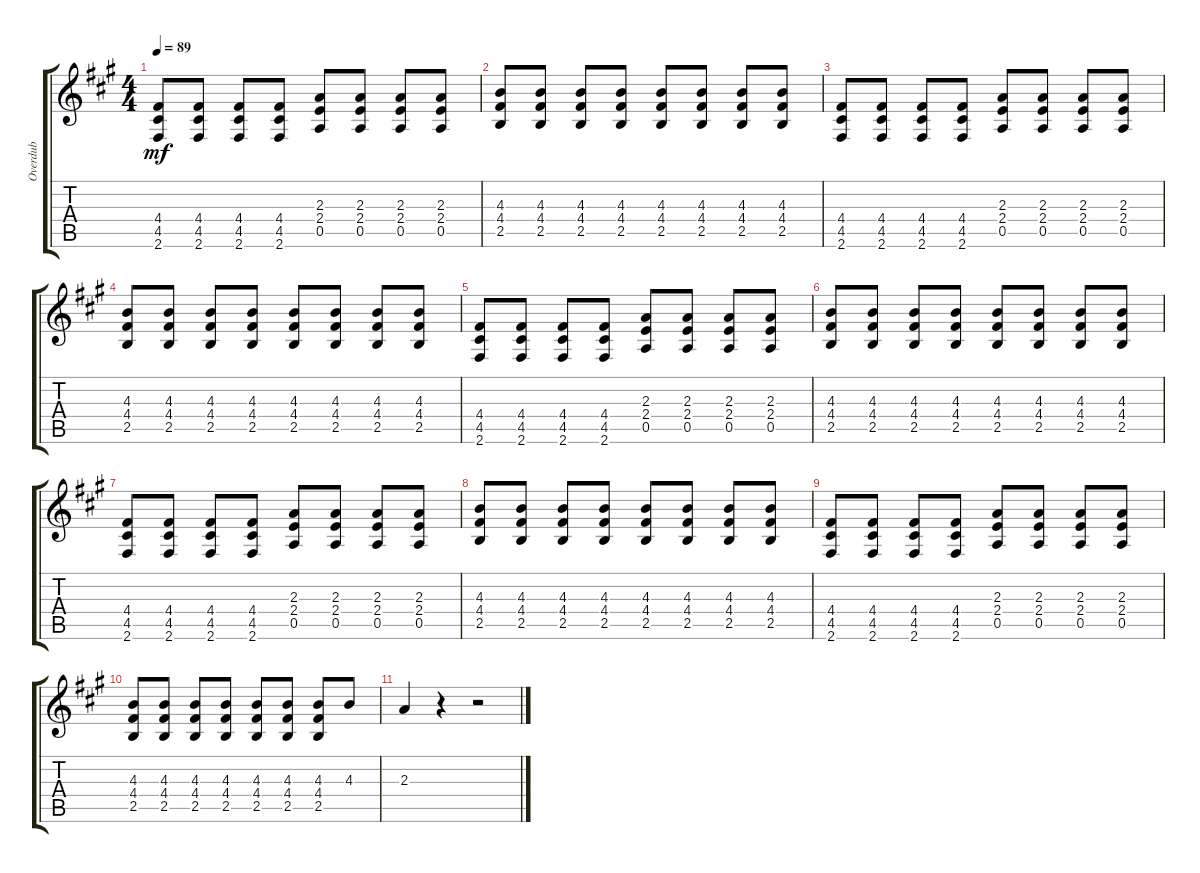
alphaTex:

\track ("Overdub" "Overdub") {instrument overdrivenguitar}
\staff {score tabs}
\tuning (E4 B3 G3 D3 A2 E2) {hide}
\ts (4 4)
\tempo 89
\clef g2
\ks a
(4.4 4.5 2.6).8{dy mf} (4.4 4.5 2.6).8 (4.4 4.5 2.6).8 (4.4 4.5 2.6).8 (2.3 2.4 0.5).8 (2.3 2.4 0.5).8 (2.3 2.4 0.5).8 (2.3 2.4 0.5).8 |
(4.3 4.4 2.5).8 (4.3 4.4 2.5).8 (4.3 4.4 2.5).8 (4.3 4.4 2.5).8 (4.3 4.4 2.5).8 (4.3 4.4 2.5).8 (4.3 4.4 2.5).8 (4.3 4.4 2.5).8 |
(4.4 4.5 2.6).8 (4.4 4.5 2.6).8 (4.4 4.5 2.6).8 (4.4 4.5 2.6).8 (2.3 2.4 0.5).8 (2.3 2.4 0.5).8 (2.3 2.4 0.5).8 (2.3 2.4 0.5).8 |
(4.3 4.4 2.5).8 (4.3 4.4 2.5).8 (4.3 4.4 2.5).8 (4.3 4.4 2.5).8 (4.3 4.4 2.5).8 (4.3 4.4 2.5).8 (4.3 4.4 2.5).8 (4.3 4.4 2.5).8 |
(4.4 4.5 2.6).8 (4.4 4.5 2.6).8 (4.4 4.5 2.6).8 (4.4 4.5 2.6).8 (2.3 2.4 0.5).8 (2.3 2.4 0.5).8 (2.3 2.4 0.5).8 (2.3 2.4 0.5).8 |
(4.3 4.4 2.5).8 (4.3 4.4 2.5).8 (4.3 4.4 2.5).8 (4.3 4.4 2.5).8 (4.3 4.4 2.5).8 (4.3 4.4 2.5).8 (4.3 4.4 2.5).8 (4.3 4.4 2.5).8 |
(4.4 4.5 2.6).8 (4.4 4.5 2.6).8 (4.4 4.5 2.6).8 (4.4 4.5 2.6).8 (2.3 2.4 0.5).8 (2.3 2.4 0.5).8 (2.3 2.4 0.5).8 (2.3 2.4 0.5).8 |
(4.3 4.4 2.5).8 (4.3 4.4 2.5).8 (4.3 4.4 2.5).8 (4.3 4.4 2.5).8 (4.3 4.4 2.5).8 (4.3 4.4 2.5).8 (4.3 4.4 2.5).8 (4.3 4.4 2.5).8 |
(4.4 4.5 2.6).8 (4.4 4.5 2.6).8 (4.4 4.5 2.6).8 (4.4 4.5 2.6).8 (2.3 2.4 0.5).8 (2.3 2.4 0.5).8 (2.3 2.4 0.5).8 (2.3 2.4 0.5).8 |
(4.3 4.4 2.5).8 (4.3 4.4 2.5).8 (4.3 4.4 2.5).8 (4.3 4.4 2.5).8 (4.3 4.4 2.5).8 (4.3 4.4 2.5).8 (4.3 4.4 2.5).8 4.3.8 |
2.3.4 r.4 r.2
